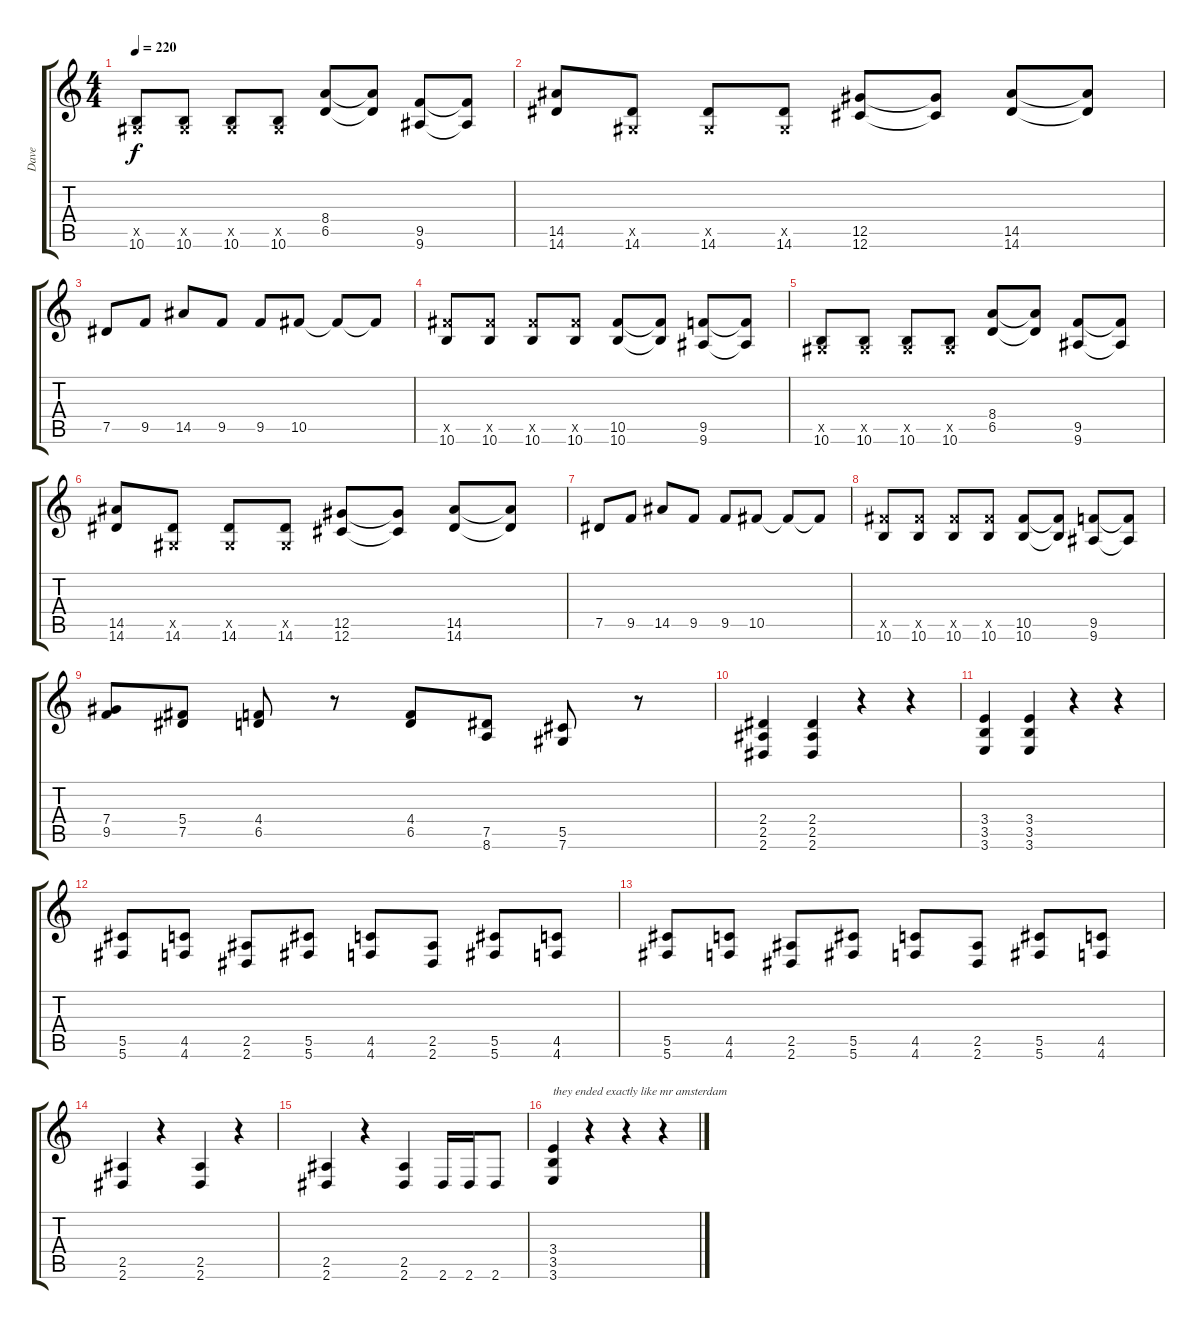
\track ("Dave" "Dave") {instrument distortionguitar}
\staff {score tabs}
\tuning (Eb4 Bb3 Gb3 Db3 Ab2 Db2) {hide}
\ts (4 4)
\tempo 220
\clef g2
\ks c
(0.5{x} 10.6).8{dy f} (0.5{x} 10.6).8 (0.5{x} 10.6).8 (0.5{x} 10.6).8 (8.4 6.5).8 (8.4{t} 6.5{t}).8 (9.5 9.6).8 (9.5{t} 9.6{t}).8 |
(14.5 14.6).8 (0.5{x} 14.6).8 (0.5{x} 14.6).8 (0.5{x} 14.6).8 (12.5 12.6).8 (12.5{t} 12.6{t}).8 (14.5 14.6).8 (14.5{t} 14.6{t}).8 |
7.5.8 9.5.8 14.5.8 9.5.8 9.5.8 10.5.8 10.5{t}.8 10.5{t}.8 |
(10.5{x} 10.6).8 (10.5{x} 10.6).8 (10.5{x} 10.6).8 (10.5{x} 10.6).8 (10.5 10.6).8 (10.5{t} 10.6{t}).8 (9.5 9.6).8 (9.5{t} 9.6{t}).8 |
(0.5{x} 10.6).8 (0.5{x} 10.6).8 (0.5{x} 10.6).8 (0.5{x} 10.6).8 (8.4 6.5).8 (8.4{t} 6.5{t}).8 (9.5 9.6).8 (9.5{t} 9.6{t}).8 |
(14.5 14.6).8 (0.5{x} 14.6).8 (0.5{x} 14.6).8 (0.5{x} 14.6).8 (12.5 12.6).8 (12.5{t} 12.6{t}).8 (14.5 14.6).8 (14.5{t} 14.6{t}).8 |
7.5.8 9.5.8 14.5.8 9.5.8 9.5.8 10.5.8 10.5{t}.8 10.5{t}.8 |
(10.5{x} 10.6).8 (10.5{x} 10.6).8 (10.5{x} 10.6).8 (10.5{x} 10.6).8 (10.5 10.6).8 (10.5{t} 10.6{t}).8 (9.5 9.6).8 (9.5{t} 9.6{t}).8 |
(7.4 9.5).8 (5.4 7.5).8 (4.4 6.5).8 r.8 (4.4 6.5).8 (7.5 8.6).8 (5.5 7.6).8 r.8 |
(2.4 2.5 2.6).4 (2.4 2.5 2.6).4 r.4 r.4 |
(3.4 3.5 3.6).4 (3.4 3.5 3.6).4 r.4 r.4 |
(5.5 5.6).8 (4.5 4.6).8 (2.5 2.6).8 (5.5 5.6).8 (4.5 4.6).8 (2.5 2.6).8 (5.5 5.6).8 (4.5 4.6).8 |
(5.5 5.6).8 (4.5 4.6).8 (2.5 2.6).8 (5.5 5.6).8 (4.5 4.6).8 (2.5 2.6).8 (5.5 5.6).8 (4.5 4.6).8 |
(2.5 2.6).4 r.4 (2.5 2.6).4 r.4 |
(2.5 2.6).4 r.4 (2.5 2.6).4 2.6.16 2.6.16 2.6.8 |
(3.4 3.5 3.6).4{txt "they ended exactly like mr amsterdam"} r.4 r.4 r.4
